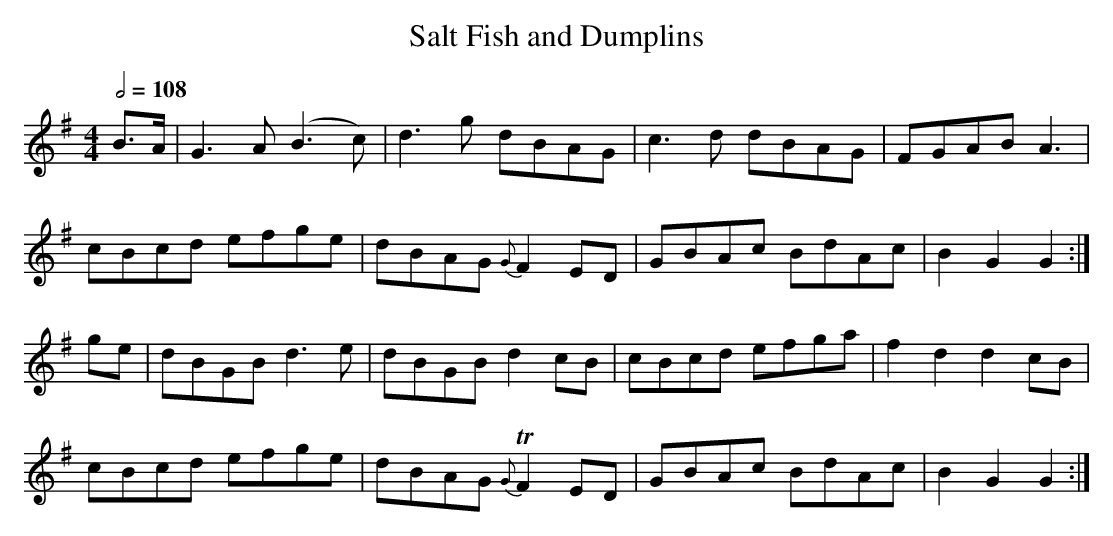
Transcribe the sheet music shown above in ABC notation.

X:1
T:Salt Fish and Dumplins
M:4/4
L:1/8
Q:1/2=108
K:G
B>A|G3A (B3 c)|d3g      dBAG|c3 d dBAG|FGAB A3  |
    cBcd efge |dBAG {G} F2ED|GBAc BdAc|B2G2 G2 :|
ge |dBGB d3 e |dBGB     d2cB|cBcd efga|f2d2 d2cB|
    cBcd efge |dBAG {G}TF2ED|GBAc BdAc|B2G2 G2 :|
